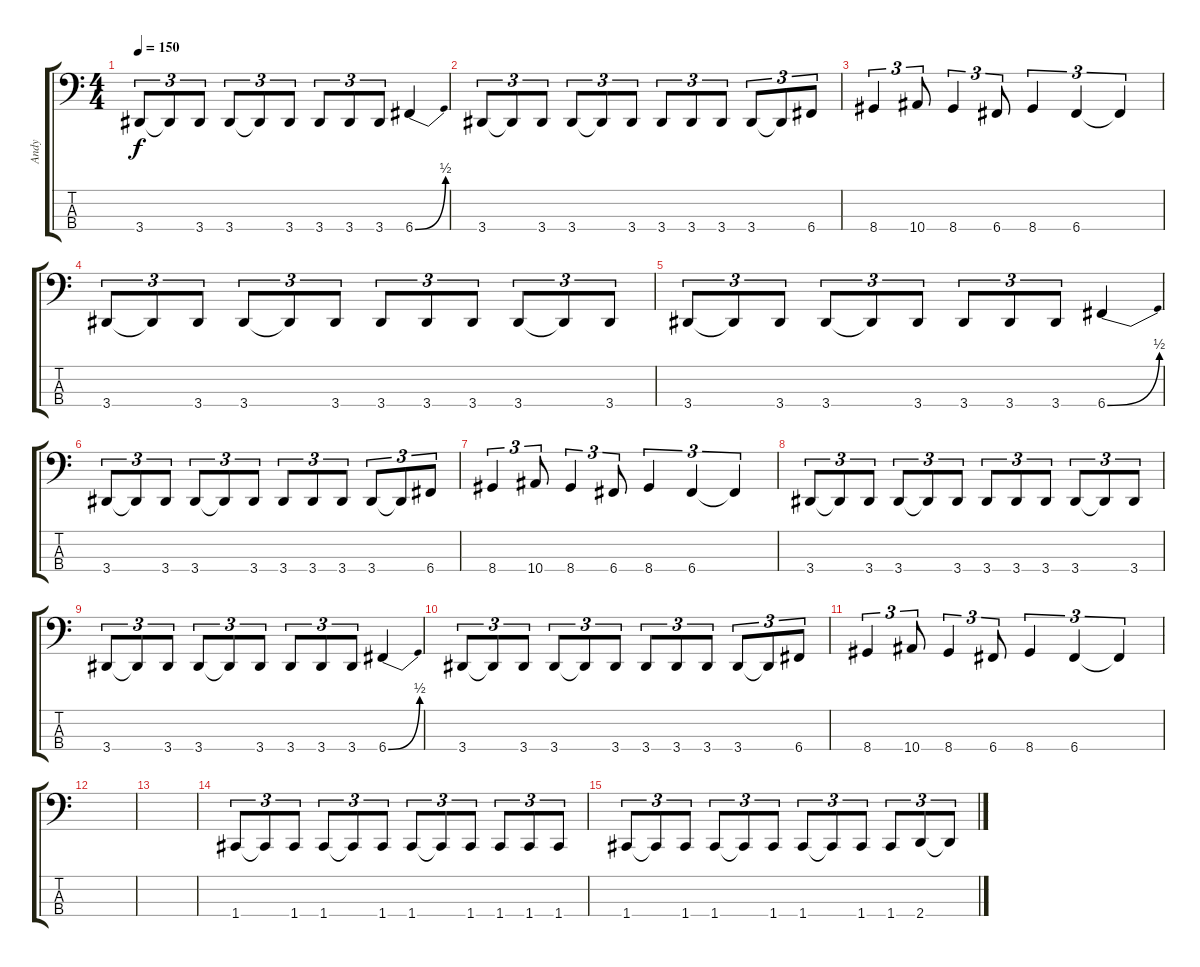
\track ("Andy" "Andy") {instrument electricbassfinger}
\staff {score tabs}
\tuning (F2 C2 G1 C1) {hide}
\ts (4 4)
\tempo 150
\clef f4
\ks c
3.4.8{tu (3 2) dy f} 3.4{t}.8{tu (3 2)} 3.4.8{tu (3 2)} 3.4.8{tu (3 2)} 3.4{t}.8{tu (3 2)} 3.4.8{tu (3 2)} 3.4.8{tu (3 2)} 3.4.8{tu (3 2)} 3.4.8{tu (3 2)} 6.4{be (bend 0 0 60 2)}.4 |
3.4.8{tu (3 2)} 3.4{t}.8{tu (3 2)} 3.4.8{tu (3 2)} 3.4.8{tu (3 2)} 3.4{t}.8{tu (3 2)} 3.4.8{tu (3 2)} 3.4.8{tu (3 2)} 3.4.8{tu (3 2)} 3.4.8{tu (3 2)} 3.4.8{tu (3 2)} 3.4{t}.8{tu (3 2)} 6.4.8{tu (3 2)} |
8.4.4{tu (3 2)} 10.4.8{tu (3 2)} 8.4.4{tu (3 2)} 6.4.8{tu (3 2)} 8.4.4{tu (3 2)} 6.4.4{tu (3 2)} 6.4{t}.4{tu (3 2)} |
3.4.8{tu (3 2)} 3.4{t}.8{tu (3 2)} 3.4.8{tu (3 2)} 3.4.8{tu (3 2)} 3.4{t}.8{tu (3 2)} 3.4.8{tu (3 2)} 3.4.8{tu (3 2)} 3.4.8{tu (3 2)} 3.4.8{tu (3 2)} 3.4.8{tu (3 2)} 3.4{t}.8{tu (3 2)} 3.4.8{tu (3 2)} |
3.4.8{tu (3 2)} 3.4{t}.8{tu (3 2)} 3.4.8{tu (3 2)} 3.4.8{tu (3 2)} 3.4{t}.8{tu (3 2)} 3.4.8{tu (3 2)} 3.4.8{tu (3 2)} 3.4.8{tu (3 2)} 3.4.8{tu (3 2)} 6.4{be (bend 0 0 60 2)}.4 |
3.4.8{tu (3 2)} 3.4{t}.8{tu (3 2)} 3.4.8{tu (3 2)} 3.4.8{tu (3 2)} 3.4{t}.8{tu (3 2)} 3.4.8{tu (3 2)} 3.4.8{tu (3 2)} 3.4.8{tu (3 2)} 3.4.8{tu (3 2)} 3.4.8{tu (3 2)} 3.4{t}.8{tu (3 2)} 6.4.8{tu (3 2)} |
8.4.4{tu (3 2)} 10.4.8{tu (3 2)} 8.4.4{tu (3 2)} 6.4.8{tu (3 2)} 8.4.4{tu (3 2)} 6.4.4{tu (3 2)} 6.4{t}.4{tu (3 2)} |
3.4.8{tu (3 2)} 3.4{t}.8{tu (3 2)} 3.4.8{tu (3 2)} 3.4.8{tu (3 2)} 3.4{t}.8{tu (3 2)} 3.4.8{tu (3 2)} 3.4.8{tu (3 2)} 3.4.8{tu (3 2)} 3.4.8{tu (3 2)} 3.4.8{tu (3 2)} 3.4{t}.8{tu (3 2)} 3.4.8{tu (3 2)} |
3.4.8{tu (3 2)} 3.4{t}.8{tu (3 2)} 3.4.8{tu (3 2)} 3.4.8{tu (3 2)} 3.4{t}.8{tu (3 2)} 3.4.8{tu (3 2)} 3.4.8{tu (3 2)} 3.4.8{tu (3 2)} 3.4.8{tu (3 2)} 6.4{be (bend 0 0 60 2)}.4 |
3.4.8{tu (3 2)} 3.4{t}.8{tu (3 2)} 3.4.8{tu (3 2)} 3.4.8{tu (3 2)} 3.4{t}.8{tu (3 2)} 3.4.8{tu (3 2)} 3.4.8{tu (3 2)} 3.4.8{tu (3 2)} 3.4.8{tu (3 2)} 3.4.8{tu (3 2)} 3.4{t}.8{tu (3 2)} 6.4.8{tu (3 2)} |
8.4.4{tu (3 2)} 10.4.8{tu (3 2)} 8.4.4{tu (3 2)} 6.4.8{tu (3 2)} 8.4.4{tu (3 2)} 6.4.4{tu (3 2)} 6.4{t}.4{tu (3 2)} |
|
|
1.4.8{tu (3 2)} 1.4{t}.8{tu (3 2)} 1.4.8{tu (3 2)} 1.4.8{tu (3 2)} 1.4{t}.8{tu (3 2)} 1.4.8{tu (3 2)} 1.4.8{tu (3 2)} 1.4{t}.8{tu (3 2)} 1.4.8{tu (3 2)} 1.4.8{tu (3 2)} 1.4.8{tu (3 2)} 1.4.8{tu (3 2)} |
1.4.8{tu (3 2)} 1.4{t}.8{tu (3 2)} 1.4.8{tu (3 2)} 1.4.8{tu (3 2)} 1.4{t}.8{tu (3 2)} 1.4.8{tu (3 2)} 1.4.8{tu (3 2)} 1.4{t}.8{tu (3 2)} 1.4.8{tu (3 2)} 1.4.8{tu (3 2)} 2.4.8{tu (3 2)} 2.4{t}.8{tu (3 2)}
